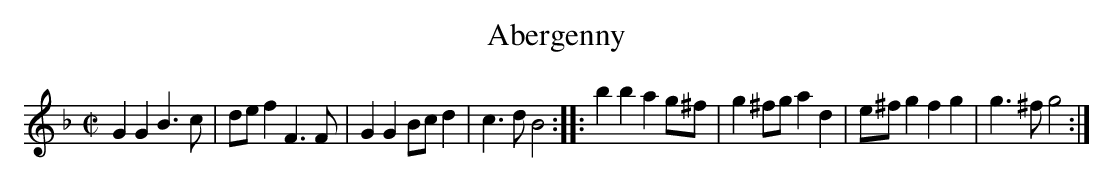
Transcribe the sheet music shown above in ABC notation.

X:1
T:Abergenny
M:C|
L:1/4
K:Gdor
GGB>c|d/e/fF>F|GGB/c/d|c>dB2:||:bbag/^f/|g^f/g/ad|e/^f/gfg|g>^fg2:|
